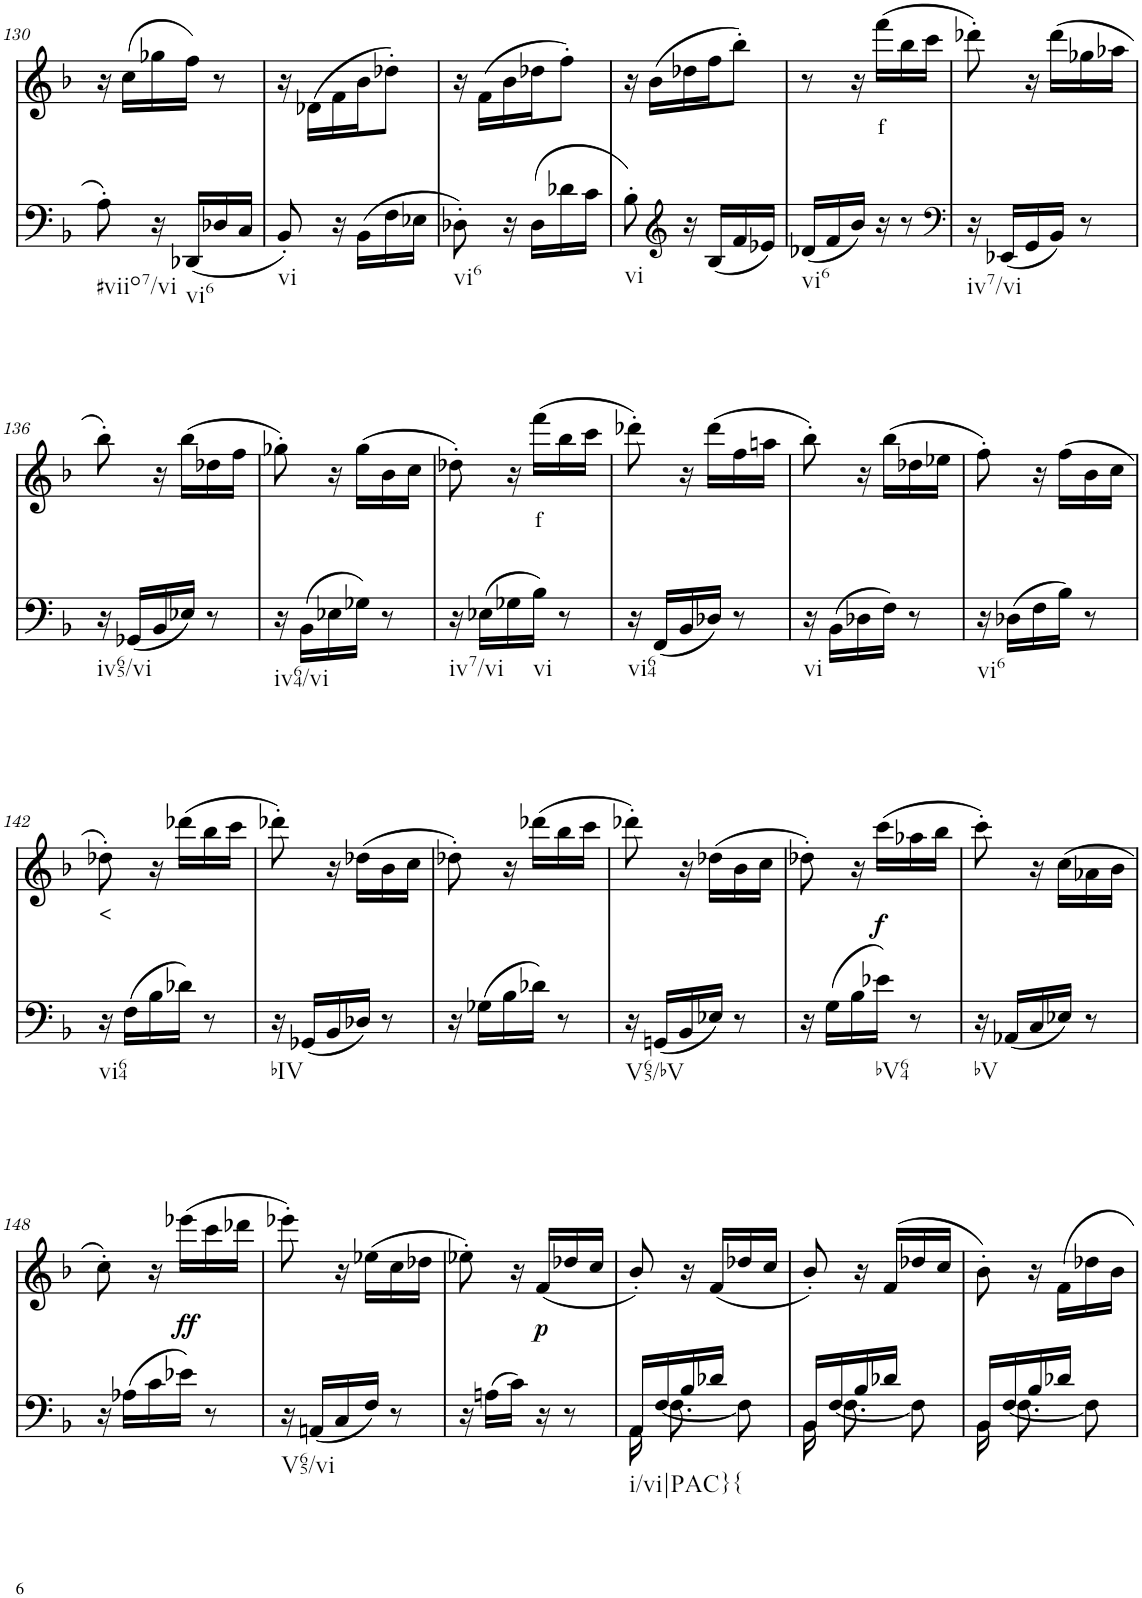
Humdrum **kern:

**kern	**kern	**text	**dynam
*part2	*part1	*part1	*part1
*staff2	*staff1	*staff1	*staff1
*I"Piano	*I"Piano	*	*
*I'Pno	*I'Pno	*	*
!!LO:PB:g=z
*clefF4	*clefG2	*	*
*k[b-]	*k[b-]	*	*
*d:	*d:	*	*
*M3/8	*M3/8	*	*
=130	=130	=130	=130
!LO:TX:b:t=#viio7/vi	!	!	!
8A'\	16r	.	.
.	(16cc\LL	.	.
16r	16gg-X\	.	.
!LO:TX:b:t=vi6	!	!	!
(16DD-X/LL	16ff\JJ)	.	.
16D-X/	8r	.	.
16C/JJ	.	.	.
=131	=131	=131	=131
!LO:TX:b:t=vi	!	!	!
8BB-'/)	16r	.	.
.	(16d-X\LL	.	.
16r	16f\	.	.
(16BB-\LL	16b-\J	.	.
16F\	8dd-X'\J)	.	.
16E-X\JJ	.	.	.
=132	=132	=132	=132
!LO:TX:b:t=vi6	!	!	!
8D-X'\)	16r	.	.
.	(16f\LL	.	.
16r	16b-\	.	.
(16D-\LL	16dd-X\J	.	.
16d-X\	8ff'\J)	.	.
16c\JJ	.	.	.
=133	=133	=133	=133
!LO:TX:b:t=vi	!	!	!
8B-'\)	16r	.	.
.	(16b-\LL	.	.
*clefG2	*	*	*
16r	16dd-X\	.	.
(16B-/LL	16ff\J	.	.
16f/	8bb-'\J)	.	.
16e-X/JJ)	.	.	.
=134	=134	=134	=134
!LO:TX:b:t=vi6	!	!	!
(16d-X/LL	8r	.	.
16f/	.	.	.
16b-/JJ)	16r	.	.
!	!	!LO:LY:b	!
16r	(16fff\LL	f	.
8r	16bb-\	.	.
.	16ccc\JJ	.	.
=135	=135	=135	=135
*clefF4	*	*	*
!LO:TX:b:t=iv7/vi	!	!	!
16r	8ddd-X'\)	.	.
(16EE-X/LL	.	.	.
16GG/	16r	.	.
16BB-/JJ)	(16ddd-\LL	.	.
8r	16gg-X\	.	.
.	16aa-X\JJ	.	.
!!LO:LB:g=z
=136	=136	=136	=136
!LO:TX:b:t=iv65/vi	!	!	!
16r	8bb-'\)	.	.
(16GG-X/LL	.	.	.
16BB-/	16r	.	.
16E-X/JJ)	(16bb-\LL	.	.
8r	16dd-X\	.	.
.	16ff\JJ	.	.
=137	=137	=137	=137
!LO:TX:b:t=iv64/vi	!	!	!
16r	8gg-X'\)	.	.
(16BB-\LL	.	.	.
16E-X\	16r	.	.
16G-X\JJ)	(16gg-\LL	.	.
8r	16b-\	.	.
.	16cc\JJ	.	.
=138	=138	=138	=138
!LO:TX:b:t=iv7/vi	!	!	!
16r	8dd-X'\)	.	.
(16E-X\LL	.	.	.
16G-X\	16r	.	.
!LO:TX:b:t=vi	!	!	!
!	!	!LO:LY:b	!
16B-\JJ)	(16fff\LL	f	.
8r	16bb-\	.	.
.	16ccc\JJ	.	.
=139	=139	=139	=139
!LO:TX:b:t=vi64	!	!	!
16r	8ddd-X'\)	.	.
(16FF/LL	.	.	.
16BB-/	16r	.	.
16D-X/JJ)	(16ddd-\LL	.	.
8r	16ff\	.	.
.	16aan\JJ	.	.
=140	=140	=140	=140
!LO:TX:b:t=vi	!	!	!
16r	8bb-'\)	.	.
(16BB-\LL	.	.	.
16D-X\	16r	.	.
16F\JJ)	(16bb-\LL	.	.
8r	16dd-X\	.	.
.	16ee-X\JJ	.	.
=141	=141	=141	=141
!LO:TX:b:t=vi6	!	!	!
16r	8ff'\)	.	.
(16D-X\LL	.	.	.
16F\	16r	.	.
16B-\JJ)	(16ff\LL	.	.
8r	16b-\	.	.
.	16cc\JJ	.	.
!!LO:LB:g=z
=142	=142	=142	=142
!LO:TX:b:t=vi64	!	!	!
!	!	!LO:LY:b	!
16r	8dd-X'\)	<	.
(16F\LL	.	.	.
16B-\	16r	.	.
16d-X\JJ)	(16ddd-X\LL	.	.
8r	16bb-\	.	.
.	16ccc\JJ	.	.
=143	=143	=143	=143
!LO:TX:b:t=bIV	!	!	!
16r	8ddd-X'\)	.	.
(16GG-X/LL	.	.	.
16BB-/	16r	.	.
16D-X/JJ)	(16dd-X\LL	.	.
8r	16b-\	.	.
.	16cc\JJ	.	.
=144	=144	=144	=144
16r	8dd-X'\)	.	.
(16G-X\LL	.	.	.
16B-\	16r	.	.
16d-X\JJ)	(16ddd-X\LL	.	.
8r	16bb-\	.	.
.	16ccc\JJ	.	.
=145	=145	=145	=145
!LO:TX:b:t=V65/bV	!	!	!
16r	8ddd-X'\)	.	.
(16GGn/LL	.	.	.
16BB-/	16r	.	.
16E-X/JJ)	(16dd-X\LL	.	.
8r	16b-\	.	.
.	16cc\JJ	.	.
=146	=146	=146	=146
16r	8dd-X'\)	.	.
(16G\LL	.	.	.
16B-\	16r	.	.
!LO:TX:b:t=bV64	!	!	!
!	!	!	!LO:DY:b
16e-X\JJ)	(16ccc\LL	.	f
8r	16aa-X\	.	.
.	16bb-\JJ	.	.
=147	=147	=147	=147
!LO:TX:b:t=bV	!	!	!
16r	8ccc'\)	.	.
(16AA-X/LL	.	.	.
16C/	16r	.	.
16E-X/JJ)	(16cc\LL	.	.
8r	16a-X\	.	.
.	16b-\JJ	.	.
!!LO:LB:g=z
=148	=148	=148	=148
16r	8cc'\)	.	.
(16A-X\LL	.	.	.
16c\	16r	.	.
!	!	!LO:LY:b	!LO:DY:b
16e-X\JJ)	(16eee-X\LL	ff	ff
8r	16ccc\	.	.
.	16ddd-X\JJ	.	.
=149	=149	=149	=149
!LO:TX:b:t=V65/vi	!	!	!
16r	8eee-X'\)	.	.
(16AAn/LL	.	.	.
16C/	16r	.	.
16F/JJ)	(16ee-X\LL	.	.
8r	16cc\	.	.
.	16dd-X\JJ	.	.
=150	=150	=150	=150
16r	8ee-X'\)	.	.
(16An\LL	.	.	.
16c\JJ)	16r	.	.
!	!	!LO:LY:b	!LO:DY:b
16r	(16f/LL	p	p
8r	16dd-X/	.	.
.	16cc/JJ	.	.
=151	=151	=151	=151
*^	*	*	*
!LO:TX:b:t=i/vi|PAC}{	!	!	!	!
!	!	!	!LO:LY:b	!
16AA/LL	16AA\	8b-'/)	p	.
[<16F/	8.F\	.	.	.
16B-/	.	16r	.	.
16d-X/JJ	.	(16f/LL	.	.
8F\]	8ryy	16dd-X/	.	.
.	.	16cc/JJ	.	.
=152	=152	=152	=152	=152
16BB-/LL	16BB-\	8b-'</)	.	.
[<16F/	8.F\	.	.	.
16B-/	.	16r	.	.
16d-X/JJ	.	(>16f/LL	.	.
8F\]	8ryy	16dd-X/	.	.
.	.	16cc/JJ	.	.
=153	=153	=153	=153	=153
16BB-/LL	16BB-\	8b-'\)	.	.
[<16F/	8.F\	.	.	.
16B-/	.	16r	.	.
16d-X/JJ	.	16f\LL	.	.
8F\]	8ryy	16dd-X\	.	.
.	.	16b-\JJ	.	.
*v	*v	*	*	*
=	=	=	=
*-	*-	*-	*-
